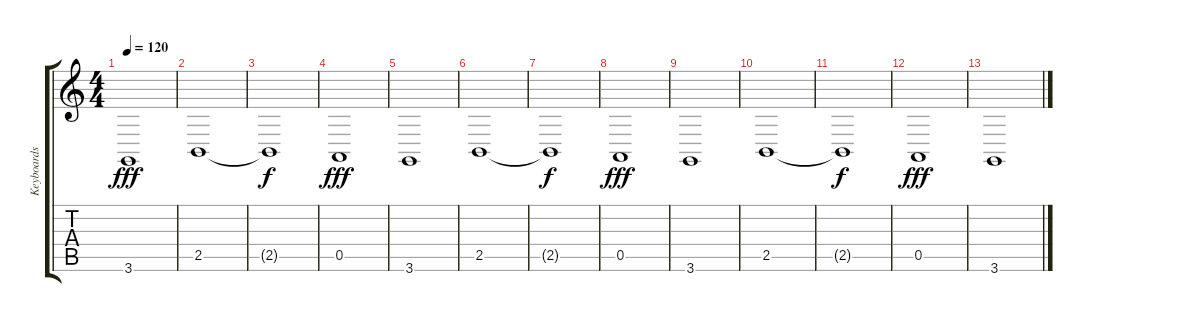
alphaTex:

\track ("Keyboards" "Keyboards") {instrument pad2warm}
\staff {score tabs}
\tuning (E4 B3 G3 D3 A2 E2) {hide}
\ts (4 4)
\tempo 120
\clef g2
\ks c
3.6.1{dy fff} |
2.5.1{volume 6 balance 8 instrument pad2warm} |
2.5{t}.1{dy f} |
0.5.1{dy fff} |
3.6.1 |
2.5.1{volume 4 balance 8 instrument pad2warm} |
2.5{t}.1{dy f} |
0.5.1{dy fff} |
3.6.1 |
2.5.1{volume 2 balance 8 instrument pad2warm} |
2.5{t}.1{dy f} |
0.5.1{dy fff} |
3.6.1{volume 0}
